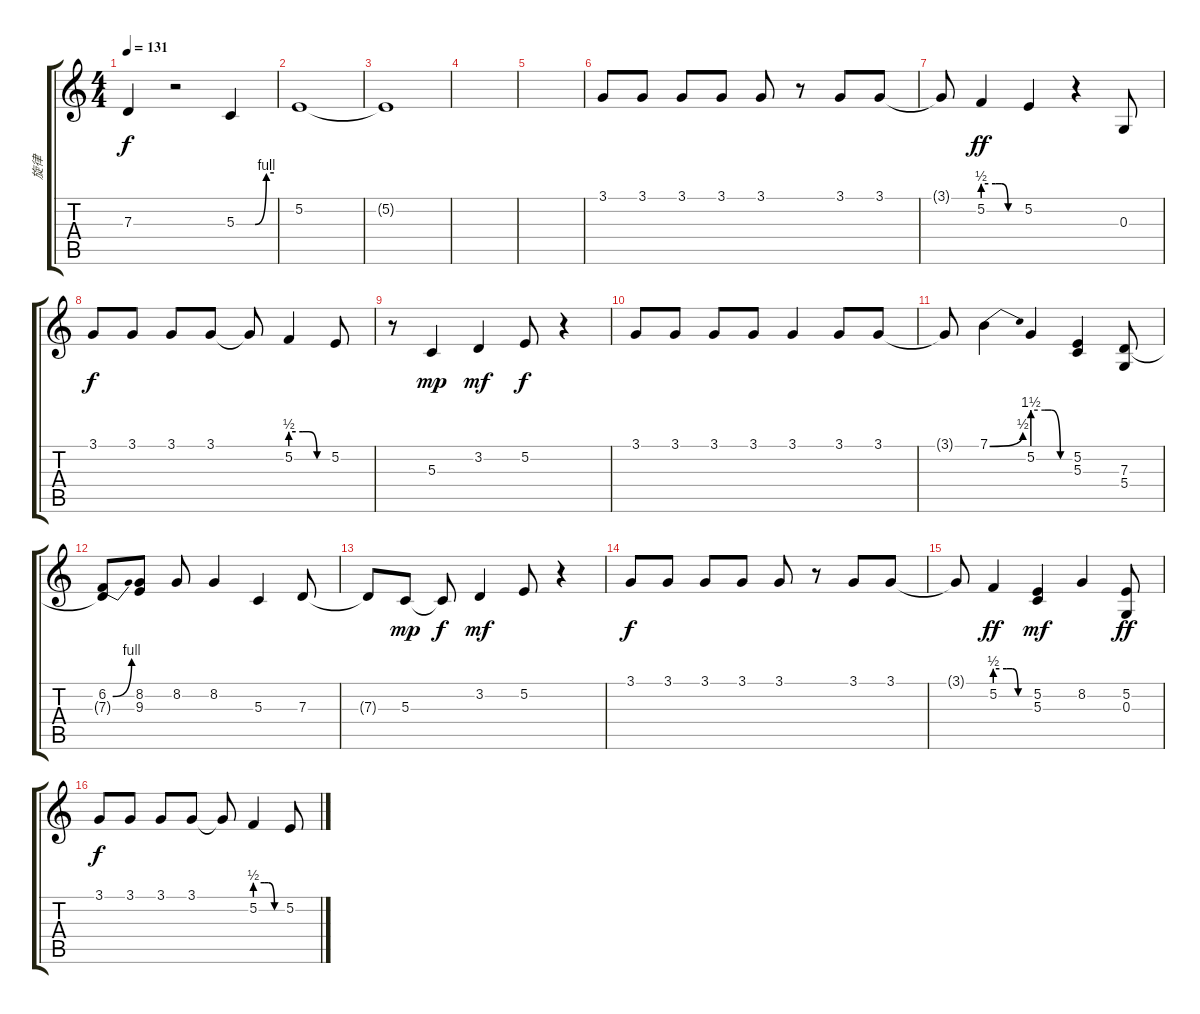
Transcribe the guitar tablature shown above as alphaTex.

\track ("旋律" "旋律") {instrument acousticgrandpiano}
\staff {score tabs}
\tuning (E4 B3 G3 D3 A2 E2) {hide}
\ts (4 4)
\tempo 131
\clef g2
\ks c
7.3{t}.4{dy f} r.2 5.3{be (custom 0 0 20 0 25 0 30 0 48 4 60 4)}.4 |
5.2.1 |
5.2{t}.1 |
|
|
3.1.8 3.1.8 3.1.8 3.1.8 3.1.8 r.8 3.1.8 3.1.8 |
3.1{t}.8 5.2{be (custom 0 2 20 2 30 2 40 0 60 0)}.4{dy ff} 5.2.4 r.4 0.3.8 |
3.1.8{dy f} 3.1.8 3.1.8 3.1.8 3.1{t}.8 5.2{be (custom 0 2 20 2 30 2 43 0 60 0)}.4 5.2.8 |
r.8 5.3.4{dy mp} 3.2.4{dy mf} 5.2.8{dy f} r.4 |
3.1.8 3.1.8 3.1.8 3.1.8 3.1.4 3.1.8 3.1.8 |
3.1{t}.8 7.1{be (bend 0 0 60 2)}.4 5.2{be (custom 0 6 20 6 30 6 45 0 60 0)}.4 (5.2 5.3).4 (7.3 5.4).8 |
(6.2{be (bend 0 0 60 4)} 7.3{t}).8 (8.2 9.3).8 8.2.8 8.2.4 5.3.4 7.3.8 |
7.3{t}.8 5.3.8{dy mp} 5.3{t}.8{dy f} 3.2.4{dy mf} 5.2.8 r.4 |
3.1.8{dy f} 3.1.8 3.1.8 3.1.8 3.1.8 r.8 3.1.8 3.1.8 |
3.1{t}.8 5.2{be (custom 0 2 20 2 30 2 40 0 60 0)}.4{dy ff} (5.2 5.3).4{dy mf} 8.2.4 (5.2 0.3).8{dy ff} |
3.1.8{dy f} 3.1.8 3.1.8 3.1.8 3.1{t}.8 5.2{be (custom 0 2 20 2 30 2 43 0 60 0)}.4 5.2.8
